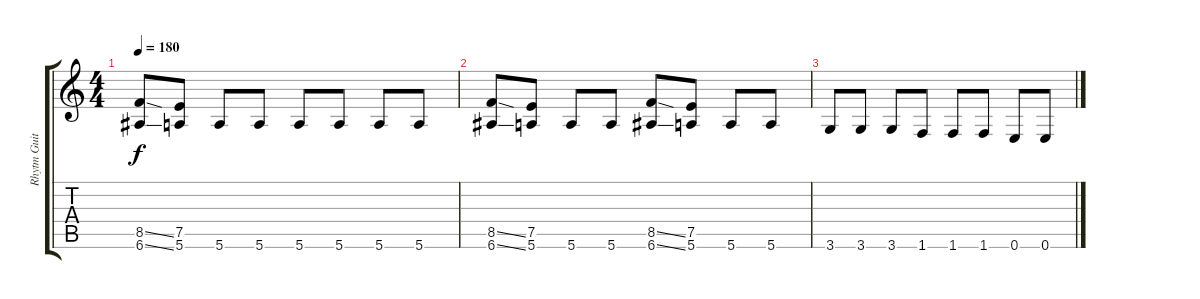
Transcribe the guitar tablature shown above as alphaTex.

\track ("Rhytm Guitar" "Rhytm Guit") {instrument distortionguitar}
\staff {score tabs}
\tuning (E4 B3 G3 D3 A2 E2) {hide}
\ts (4 4)
\tempo 180
\clef g2
\ks c
(8.5{ss} 6.6{ss}).8{dy f} (7.5 5.6).8 5.6.8 5.6.8 5.6.8 5.6.8 5.6.8 5.6.8 |
(8.5{ss} 6.6{ss}).8 (7.5 5.6).8 5.6.8 5.6.8 (8.5{ss} 6.6{ss}).8 (7.5 5.6).8 5.6.8 5.6.8 |
3.6.8 3.6.8 3.6.8 1.6.8 1.6.8 1.6.8 0.6.8 0.6.8
